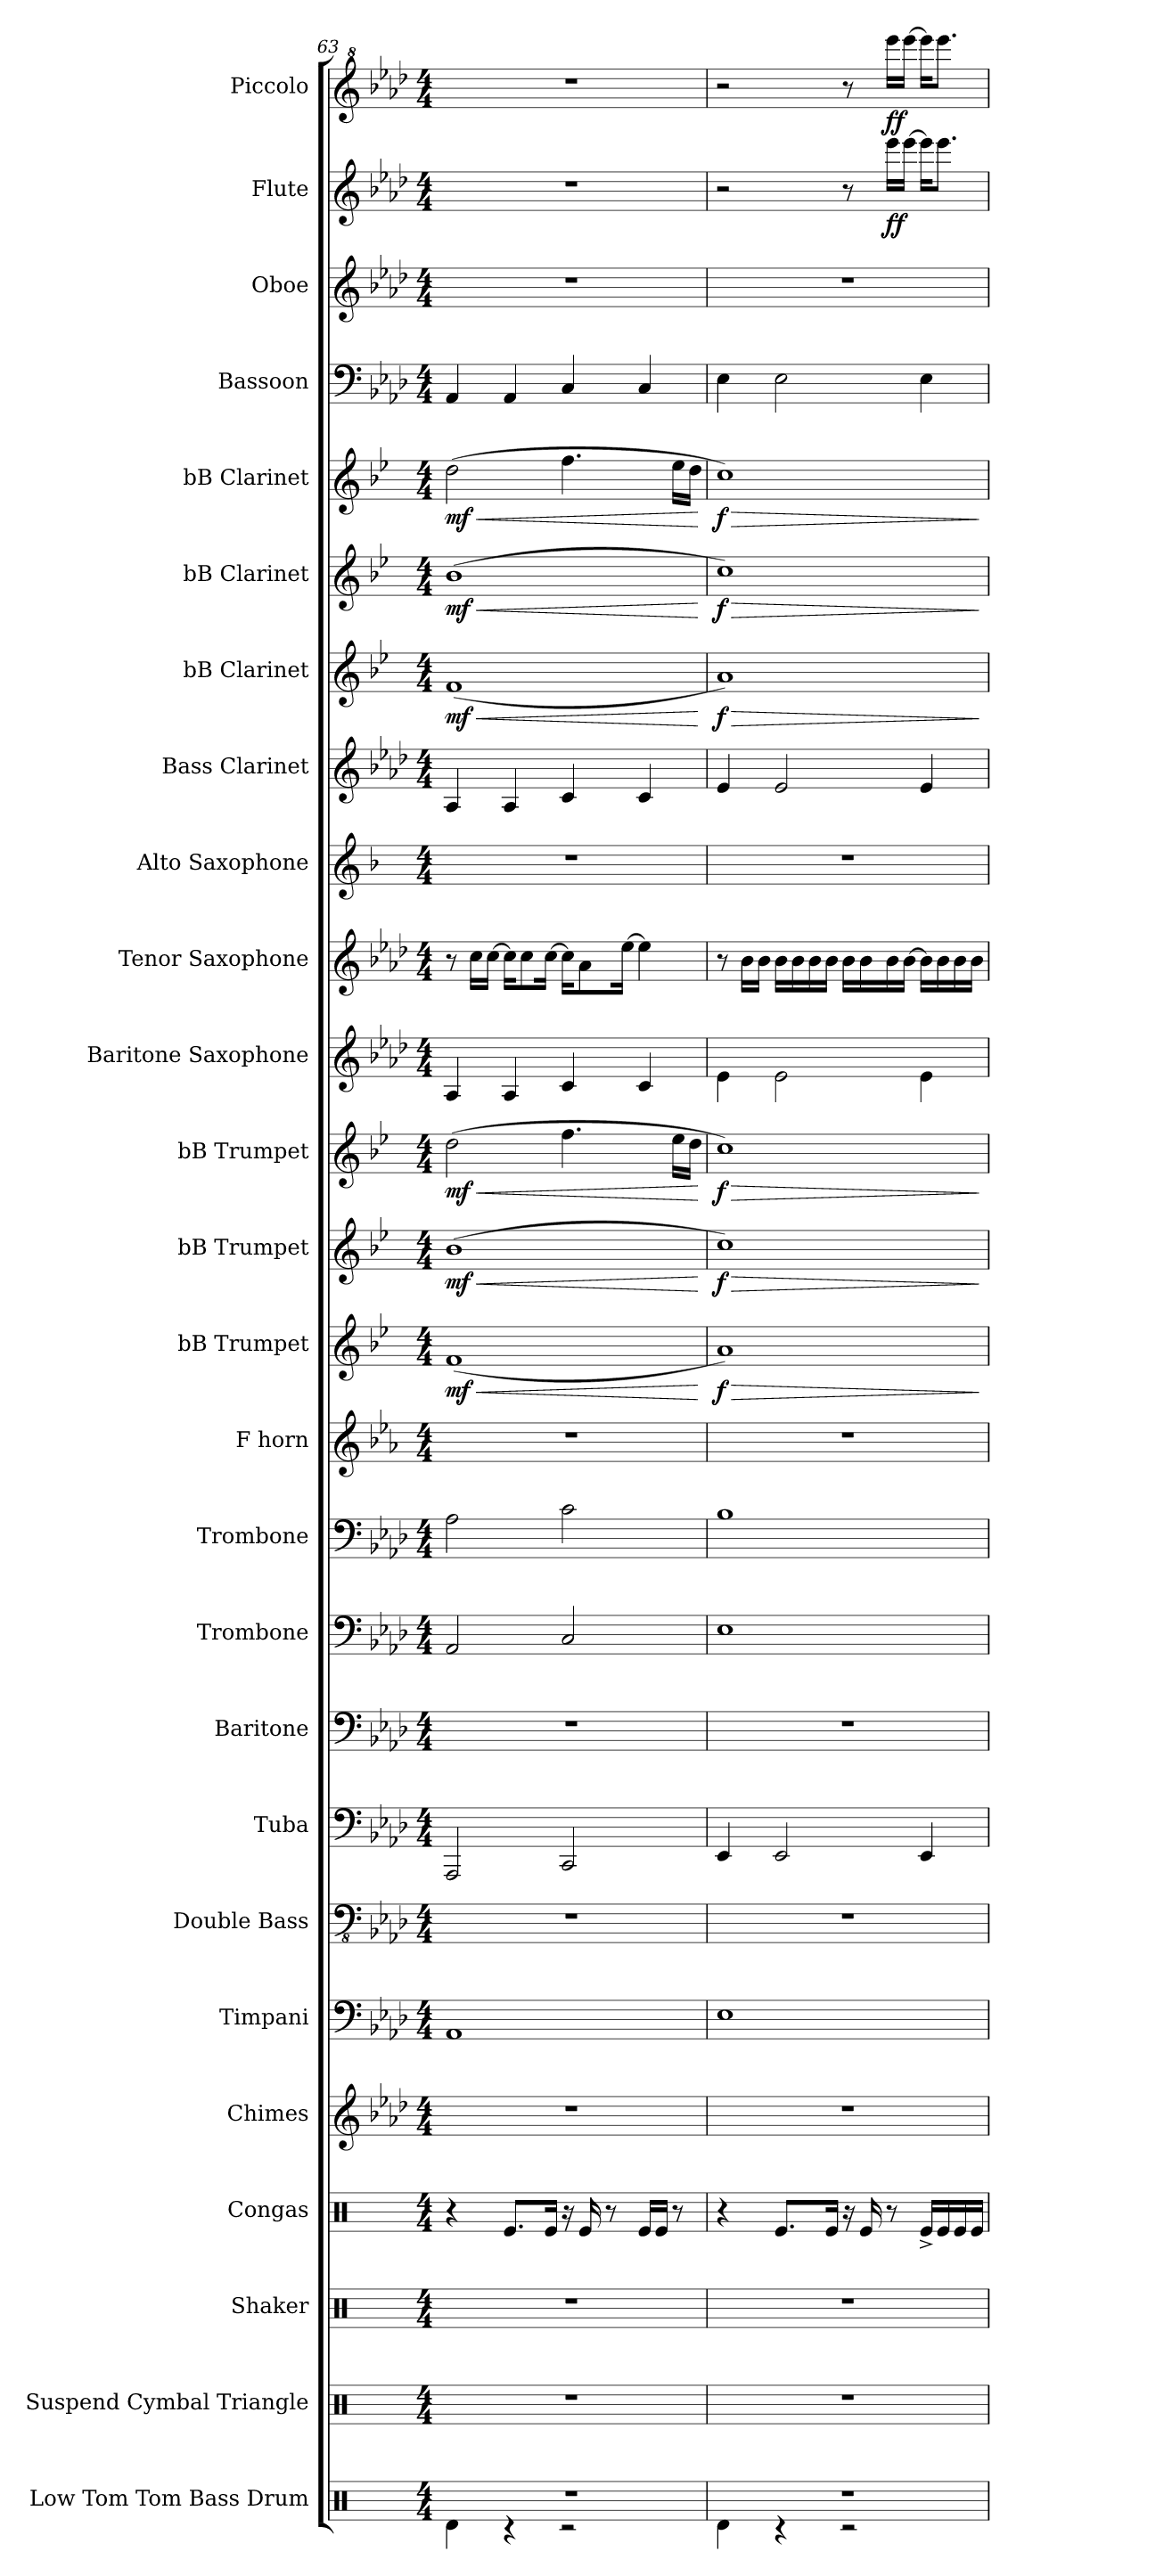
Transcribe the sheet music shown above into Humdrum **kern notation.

**kern	**kern	**kern	**kern	**kern	**kern	**kern	**kern	**kern	**kern	**kern	**kern	**kern	**dynam	**kern	**dynam	**kern	**dynam	**kern	**kern	**kern	**kern	**kern	**dynam	**kern	**dynam	**kern	**dynam	**kern	**kern	**kern	**dynam	**kern	**dynam
*part26	*part25	*part24	*part23	*part22	*part21	*part20	*part19	*part18	*part17	*part16	*part15	*part14	*part14	*part13	*part13	*part12	*part12	*part11	*part10	*part9	*part8	*part7	*part7	*part6	*part6	*part5	*part5	*part4	*part3	*part2	*part2	*part1	*part1
*staff26	*staff25	*staff24	*staff23	*staff22	*staff21	*staff20	*staff19	*staff18	*staff17	*staff16	*staff15	*staff14	*staff14	*staff13	*staff13	*staff12	*staff12	*staff11	*staff10	*staff9	*staff8	*staff7	*staff7	*staff6	*staff6	*staff5	*staff5	*staff4	*staff3	*staff2	*staff2	*staff1	*staff1
*I"Low Tom Tom Bass Drum	*I"Suspend Cymbal Triangle	*I"Shaker	*I"Congas	*I"Chimes	*I"Timpani	*I"Double Bass	*I"Tuba	*I"Baritone	*I"Trombone	*I"Trombone	*I"F horn	*I"bB Trumpet	*	*I"bB Trumpet	*	*I"bB Trumpet	*	*I"Baritone Saxophone	*I"Tenor Saxophone	*I"Alto Saxophone	*I"Bass Clarinet	*I"bB Clarinet	*	*I"bB Clarinet	*	*I"bB Clarinet	*	*I"Bassoon	*I"Oboe	*I"Flute	*	*I"Piccolo	*
*I'L.T B.D	*I'Sus.C Tri.	*I'Sh.	*I'Co.	*I'Chm.	*I'Timp.	*I'Db.	*I'Tba.	*I'Bar.	*I'Trb.	*I'Trb.	*I'F Hn.	*I'B♭ Tpt.	*	*I'B♭ Tpt.	*	*I'B♭ Tpt.	*	*I'Bar. Sax.	*I'T. Sax.	*I'A. Sax.	*I'B. Cl.	*I'B♭ Cl.	*	*I'B♭ Cl.	*	*I'B♭ Cl.	*	*I'Bsn.	*I'Ob.	*I'Fl.	*	*I'Picc.	*
*clefX	*clefX	*clefX	*clefX	*clefG2	*clefF4	*clefFv4	*clefF4	*clefF4	*clefF4	*clefF4	*clefG2	*clefG2	*	*clefG2	*	*clefG2	*	*clefG2	*clefG2	*clefG2	*clefG2	*clefG2	*	*clefG2	*	*clefG2	*	*clefF4	*clefG2	*clefG2	*	*clefG^2	*
*	*	*	*	*	*	*ITrd7c12	*	*	*	*	*ITrd4c7	*ITrd1c2	*	*ITrd1c2	*	*ITrd1c2	*	*ITrd12c21	*ITrd8c14	*ITrd5c9	*ITrd8c14	*ITrd1c2	*	*ITrd1c2	*	*ITrd1c2	*	*	*	*	*	*	*
*k[]	*k[]	*k[]	*k[]	*k[b-e-a-d-]	*k[b-e-a-d-]	*k[b-e-a-d-]	*k[b-e-a-d-]	*k[b-e-a-d-]	*k[b-e-a-d-]	*k[b-e-a-d-]	*k[b-e-a-d-]	*k[b-e-a-d-]	*	*k[b-e-a-d-]	*	*k[b-e-a-d-]	*	*k[b-e-a-d-]	*k[b-e-a-d-]	*k[b-e-a-d-]	*k[b-e-a-d-]	*k[b-e-a-d-]	*	*k[b-e-a-d-]	*	*k[b-e-a-d-]	*	*k[b-e-a-d-]	*k[b-e-a-d-]	*k[b-e-a-d-]	*	*k[b-e-a-d-]	*
*M4/4	*M4/4	*M4/4	*M4/4	*M4/4	*M4/4	*M4/4	*M4/4	*M4/4	*M4/4	*M4/4	*M4/4	*M4/4	*	*M4/4	*	*M4/4	*	*M4/4	*M4/4	*M4/4	*M4/4	*M4/4	*	*M4/4	*	*M4/4	*	*M4/4	*M4/4	*M4/4	*	*M4/4	*
=63	=63	=63	=63	=63	=63	=63	=63	=63	=63	=63	=63	=63	=63	=63	=63	=63	=63	=63	=63	=63	=63	=63	=63	=63	=63	=63	=63	=63	=63	=63	=63	=63	=63
*^	*	*	*	*	*	*	*	*	*	*	*	*	*	*	*	*	*	*	*	*	*	*	*	*	*	*	*	*	*	*	*	*	*
!	!	!	!	!	!	!	!	!	!	!	!	!	!	!LO:HP:b	!	!LO:HP:b	!	!LO:HP:b	!	!	!	!	!	!LO:HP:b	!	!LO:HP:b	!	!LO:HP:b	!	!	!	!	!	!
!	!	!	!	!	!	!	!	!	!	!	!	!	!	!LO:DY:n=1:b	!	!LO:DY:n=1:b	!	!LO:DY:n=1:b	!	!	!	!	!	!LO:DY:n=1:b	!	!LO:DY:n=1:b	!	!LO:DY:n=1:b	!	!	!	!	!	!
1r	4Rd\	1r	1r	4r	1r	1AA-	1r	2AAA-/	1r	2AA-/	2A-\	1r	(<1e-	< mf	(>1a-	< mf	(>2cc\	< mf	4AA-/	8r	1r	4AA-/	(<1e-	< mf	(>1a-	< mf	(>2cc\	< mf	4AA-/	1r	1r	.	1r	.
.	.	.	.	.	.	.	.	.	.	.	.	.	.	.	.	.	.	.	.	16c\LL	.	.	.	.	.	.	.	.	.	.	.	.	.	.
.	.	.	.	.	.	.	.	.	.	.	.	.	.	.	.	.	.	.	.	[16c\JJ	.	.	.	.	.	.	.	.	.	.	.	.	.	.
.	4r	.	.	8.Re/L	.	.	.	.	.	.	.	.	.	.	.	.	.	.	4AA-/	16c\KL]	.	4AA-/	.	.	.	.	.	.	4AA-/	.	.	.	.	.
.	.	.	.	.	.	.	.	.	.	.	.	.	.	.	.	.	.	.	.	8c\	.	.	.	.	.	.	.	.	.	.	.	.	.	.
.	.	.	.	16Re/Jk	.	.	.	.	.	.	.	.	.	.	.	.	.	.	.	[16c\Jk	.	.	.	.	.	.	.	.	.	.	.	.	.	.
.	2r	.	.	16r	.	.	.	2CC/	.	2C/	2c\	.	.	.	.	.	4.ee-\	.	4C/	16c\KL]	.	4C/	.	.	.	.	4.ee-\	.	4C/	.	.	.	.	.
.	.	.	.	16Re/	.	.	.	.	.	.	.	.	.	.	.	.	.	.	.	8A-\	.	.	.	.	.	.	.	.	.	.	.	.	.	.
.	.	.	.	8r	.	.	.	.	.	.	.	.	.	.	.	.	.	.	.	.	.	.	.	.	.	.	.	.	.	.	.	.	.	.
.	.	.	.	.	.	.	.	.	.	.	.	.	.	.	.	.	.	.	.	[16e-\Jk	.	.	.	.	.	.	.	.	.	.	.	.	.	.
.	.	.	.	16Re/LL	.	.	.	.	.	.	.	.	.	.	.	.	.	.	4C/	4e-\]	.	4C/	.	.	.	.	.	.	4C/	.	.	.	.	.
.	.	.	.	16Re/JJ	.	.	.	.	.	.	.	.	.	.	.	.	.	.	.	.	.	.	.	.	.	.	.	.	.	.	.	.	.	.
.	.	.	.	8r	.	.	.	.	.	.	.	.	.	.	.	.	16dd-\LL	.	.	.	.	.	.	.	.	.	16dd-\LL	.	.	.	.	.	.	.
.	.	.	.	.	.	.	.	.	.	.	.	.	.	.	.	.	16cc\JJ	.	.	.	.	.	.	.	.	.	16cc\JJ	.	.	.	.	.	.	.
*v	*v	*	*	*	*	*	*	*	*	*	*	*	*	*	*	*	*	*	*	*	*	*	*	*	*	*	*	*	*	*	*	*	*	*
.	.	.	.	.	.	.	.	.	.	.	.	.	[	.	[	.	[	.	.	.	.	.	[	.	[	.	[	.	.	.	.	.	.
!!LO:PB:g=z
=64	=64	=64	=64	=64	=64	=64	=64	=64	=64	=64	=64	=64	=64	=64	=64	=64	=64	=64	=64	=64	=64	=64	=64	=64	=64	=64	=64	=64	=64	=64	=64	=64	=64
*^	*	*	*	*	*	*	*	*	*	*	*	*	*	*	*	*	*	*	*	*	*	*	*	*	*	*	*	*	*	*	*	*	*
!	!	!	!	!	!	!	!	!	!	!	!	!	!	!LO:HP:b	!	!LO:HP:b	!	!LO:HP:b	!	!	!	!	!	!LO:HP:b	!	!LO:HP:b	!	!LO:HP:b	!	!	!	!	!	!
!	!	!	!	!	!	!	!	!	!	!	!	!	!	!LO:DY:n=1:b	!	!LO:DY:n=1:b	!	!LO:DY:n=1:b	!	!	!	!	!	!LO:DY:n=1:b	!	!LO:DY:n=1:b	!	!LO:DY:n=1:b	!	!	!	!	!	!
1r	4Rd\	1r	1r	4r	1r	1E-	1r	4EE-/	1r	1E-	1B-	1r	1g)	> f	1b-)	> f	1b-)	> f	4E-\	8r	1r	4E-/	1g)	> f	1b-)	> f	1b-)	> f	4E-\	1r	2r	.	2r	.
.	.	.	.	.	.	.	.	.	.	.	.	.	.	.	.	.	.	.	.	16B-\LL	.	.	.	.	.	.	.	.	.	.	.	.	.	.
.	.	.	.	.	.	.	.	.	.	.	.	.	.	.	.	.	.	.	.	16B-\JJ	.	.	.	.	.	.	.	.	.	.	.	.	.	.
.	4r	.	.	8.Re/L	.	.	.	2EE-/	.	.	.	.	.	.	.	.	.	.	2E-\	16B-\LL	.	2E-/	.	.	.	.	.	.	2E-\	.	.	.	.	.
.	.	.	.	.	.	.	.	.	.	.	.	.	.	.	.	.	.	.	.	16B-\	.	.	.	.	.	.	.	.	.	.	.	.	.	.
.	.	.	.	.	.	.	.	.	.	.	.	.	.	.	.	.	.	.	.	16B-\	.	.	.	.	.	.	.	.	.	.	.	.	.	.
.	.	.	.	16Re/Jk	.	.	.	.	.	.	.	.	.	.	.	.	.	.	.	16B-\JJ	.	.	.	.	.	.	.	.	.	.	.	.	.	.
.	2r	.	.	16r	.	.	.	.	.	.	.	.	.	.	.	.	.	.	.	16B-\LL	.	.	.	.	.	.	.	.	.	.	8r	.	8r	.
.	.	.	.	16Re/	.	.	.	.	.	.	.	.	.	.	.	.	.	.	.	16B-\	.	.	.	.	.	.	.	.	.	.	.	.	.	.
!	!	!	!	!	!	!	!	!	!	!	!	!	!	!	!	!	!	!	!	!	!	!	!	!	!	!	!	!	!	!	!	!LO:DY:b	!	!LO:DY:b
.	.	.	.	8r	.	.	.	.	.	.	.	.	.	.	.	.	.	.	.	16B-\	.	.	.	.	.	.	.	.	.	.	16eee-\LL	ff	16eeee-\LL	ff
.	.	.	.	.	.	.	.	.	.	.	.	.	.	.	.	.	.	.	.	[16B-\JJ	.	.	.	.	.	.	.	.	.	.	[16eee-\JJ	.	[16eeee-\JJ	.
.	.	.	.	16Re^/LL	.	.	.	4EE-/	.	.	.	.	.	.	.	.	.	.	4E-\	16B-\LL]	.	4E-/	.	.	.	.	.	.	4E-\	.	16eee-\KL]	.	16eeee-\KL]	.
.	.	.	.	16Re/	.	.	.	.	.	.	.	.	.	.	.	.	.	.	.	16B-\	.	.	.	.	.	.	.	.	.	.	8.eee-\J	.	8.eeee-\J	.
.	.	.	.	16Re/	.	.	.	.	.	.	.	.	.	.	.	.	.	.	.	16B-\	.	.	.	.	.	.	.	.	.	.	.	.	.	.
.	.	.	.	16Re/JJ	.	.	.	.	.	.	.	.	.	.	.	.	.	.	.	16B-\JJ	.	.	.	.	.	.	.	.	.	.	.	.	.	.
*v	*v	*	*	*	*	*	*	*	*	*	*	*	*	*	*	*	*	*	*	*	*	*	*	*	*	*	*	*	*	*	*	*	*	*
.	.	.	.	.	.	.	.	.	.	.	.	.	]	.	]	.	]	.	.	.	.	.	]	.	]	.	]	.	.	.	.	.	.
=	=	=	=	=	=	=	=	=	=	=	=	=	=	=	=	=	=	=	=	=	=	=	=	=	=	=	=	=	=	=	=	=	=
*-	*-	*-	*-	*-	*-	*-	*-	*-	*-	*-	*-	*-	*-	*-	*-	*-	*-	*-	*-	*-	*-	*-	*-	*-	*-	*-	*-	*-	*-	*-	*-	*-	*-
